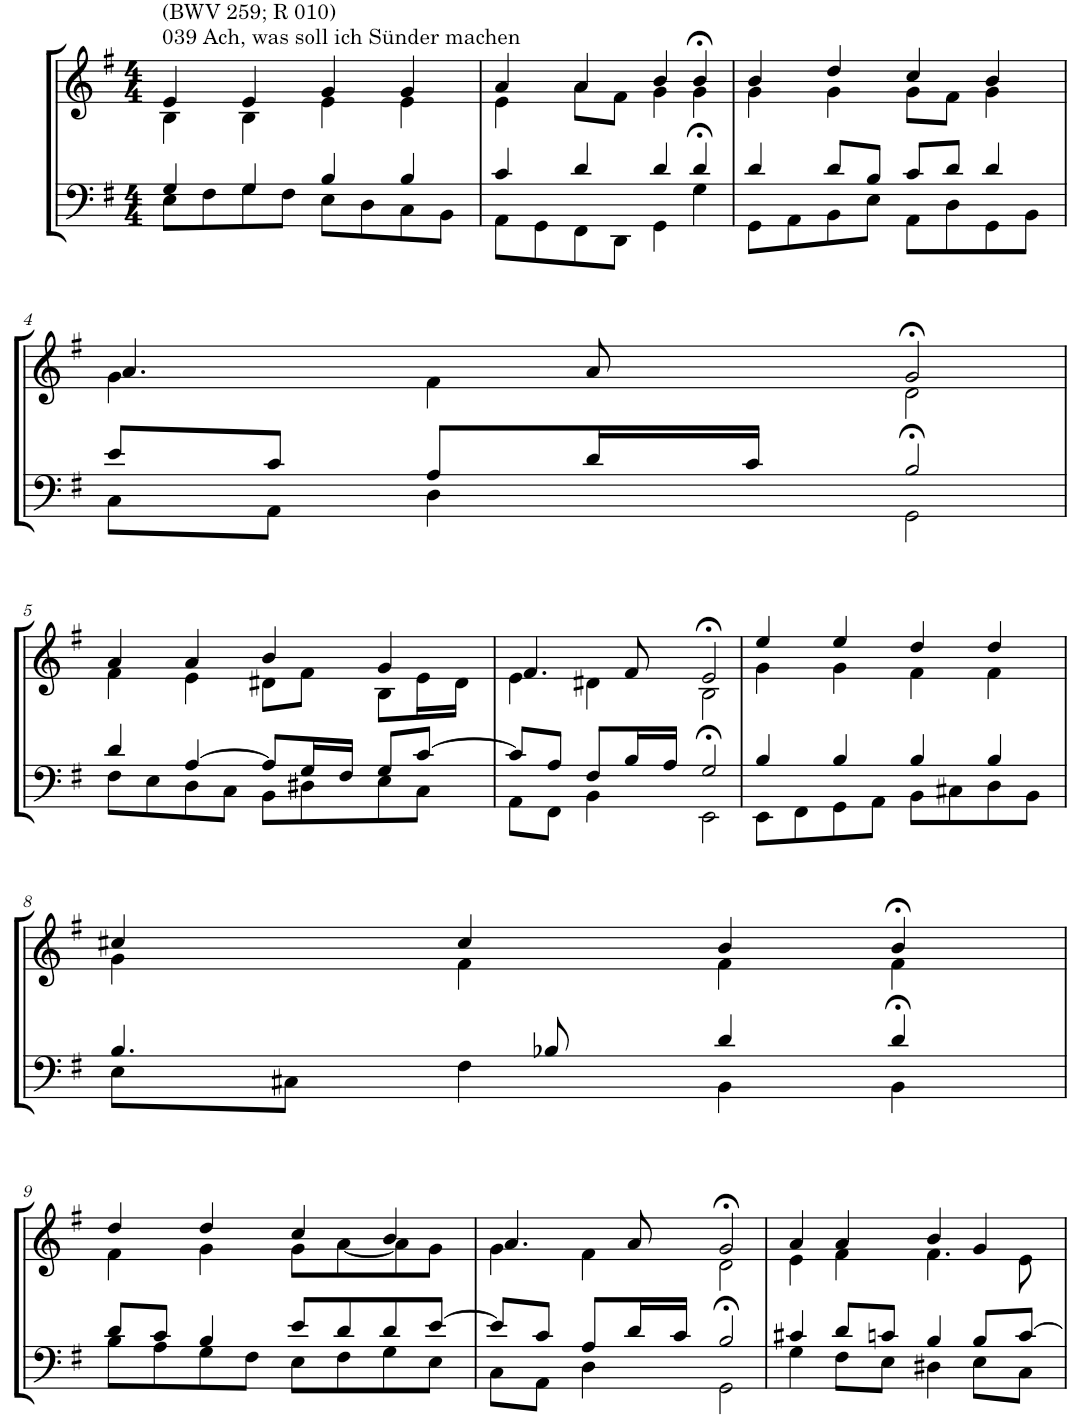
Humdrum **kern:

**kern	**kern
*part2	*part1
*staff2	*staff1
*I"Tenor/Baß	*I"Sopran/Alt
*clefF4	*clefG2
*k[f#]	*k[f#]
*M4/4	*M4/4
=1	=1
*^	*^
!	!	!LO:TX:a:t=039 Ach, was soll ich Sünder machen	!
!	!	!LO:TX:a:t=(BWV 259; R 010)	!
4G/	8E\L	4e/	4B\
.	8F#\	.	.
4G/	8G\	4e/	4B\
.	8F#\J	.	.
4B/	8E\L	4g/	4e\
.	8D\	.	.
4B/	8C\	4g/	4e\
.	8BB\J	.	.
=2	=2	=2	=2
4c/	8AA\L	4a/	4e\
.	8GG\	.	.
4d/	8FF#\	4a/	8a\L
.	8DD\J	.	8f#\J
4d/	4GG\	4b/	4g\
4d/	4G>\	4b>/	4g\
=3	=3	=3	=3
4d/	8GG\L	4b/	4g\
.	8AA\	.	.
8d/L	8BB\	4dd/	4g\
8B/J	8E\J	.	.
8c/L	8AA\L	4cc/	8g\L
8d/J	8D\	.	8f#\J
4d/	8GG\	4b/	4g\
.	8BB\J	.	.
!!LO:LB:g=z	!!
=4	=4	=4	=4
8e/L	8C\L	4.a/	4g\
8c/J	8AA\J	.	.
8A/L	4D\	.	4f#\
16d/L	.	8a/	.
16c/JJ	.	.	.
2B/	2GG>\	2g>/	2d\
!!LO:LB:g=z	!!
=5	=5	=5	=5
4d/	8F#\L	4a/	4f#\
.	8E\	.	.
[4A/	8D\	4a/	4e\
.	8C\J	.	.
8A/L]	8BB\L	4b/	8d#X\L
16G/L	8D#X\	.	8f#\J
16F#/JJ	.	.	.
8G/L	8E\	4g/	8B\L
[8c/J	8C\J	.	16e\L
.	.	.	16d#\JJ
=6	=6	=6	=6
8c/L]	8AA\L	4.f#/	4e\
8A/J	8FF#\J	.	.
8F#/L	4BB\	.	4d#X\
16B/L	.	8f#/	.
16A/JJ	.	.	.
2G/	2EE>\	2e>/	2B\
=7	=7	=7	=7
4B/	8EE\L	4ee/	4g\
.	8FF#\	.	.
4B/	8GG\	4ee/	4g\
.	8AA\J	.	.
4B/	8BB\L	4dd/	4f#\
.	8C#X\	.	.
4B/	8D\	4dd/	4f#\
.	8BB\J	.	.
!!LO:LB:g=z	!!
=8	=8	=8	=8
4.B/	8E\L	4cc#X/	4g\
.	8C#X\J	.	.
.	4F#\	4cc#/	4f#\
8B-X/	.	.	.
4d/	4BB\	4b/	4f#\
4d/	4BB>\	4b>/	4f#\
!!LO:LB:g=z	!!
=9	=9	=9	=9
8d/L	8B\L	4dd/	4f#\
8c/J	8A\	.	.
4B/	8G\	4dd/	4g\
.	8F#\J	.	.
8e/L	8E\L	4cc/	8g\L
8d/	8F#\	.	[8a\
8d/	8G\	4b/	8a\]
[8e/J	8E\J	.	8g\J
=10	=10	=10	=10
8e/L]	8C\L	4.a/	4g\
8c/J	8AA\J	.	.
8A/L	4D\	.	4f#\
16d/L	.	8a/	.
16c/JJ	.	.	.
2B/	2GG>\	2g>/	2d\
=11	=11	=11	=11
4c#X/	4G\	4a/	4e\
8d/L	8F#\L	4a/	4f#\
8cn/J	8E\J	.	.
4B/	4D#X\	4b/	4.f#\
8B/L	8E\L	4g/	.
[8c/J	8C\J	.	8e\
*v	*v	*	*
*	*v	*v
=	=
*-	*-
